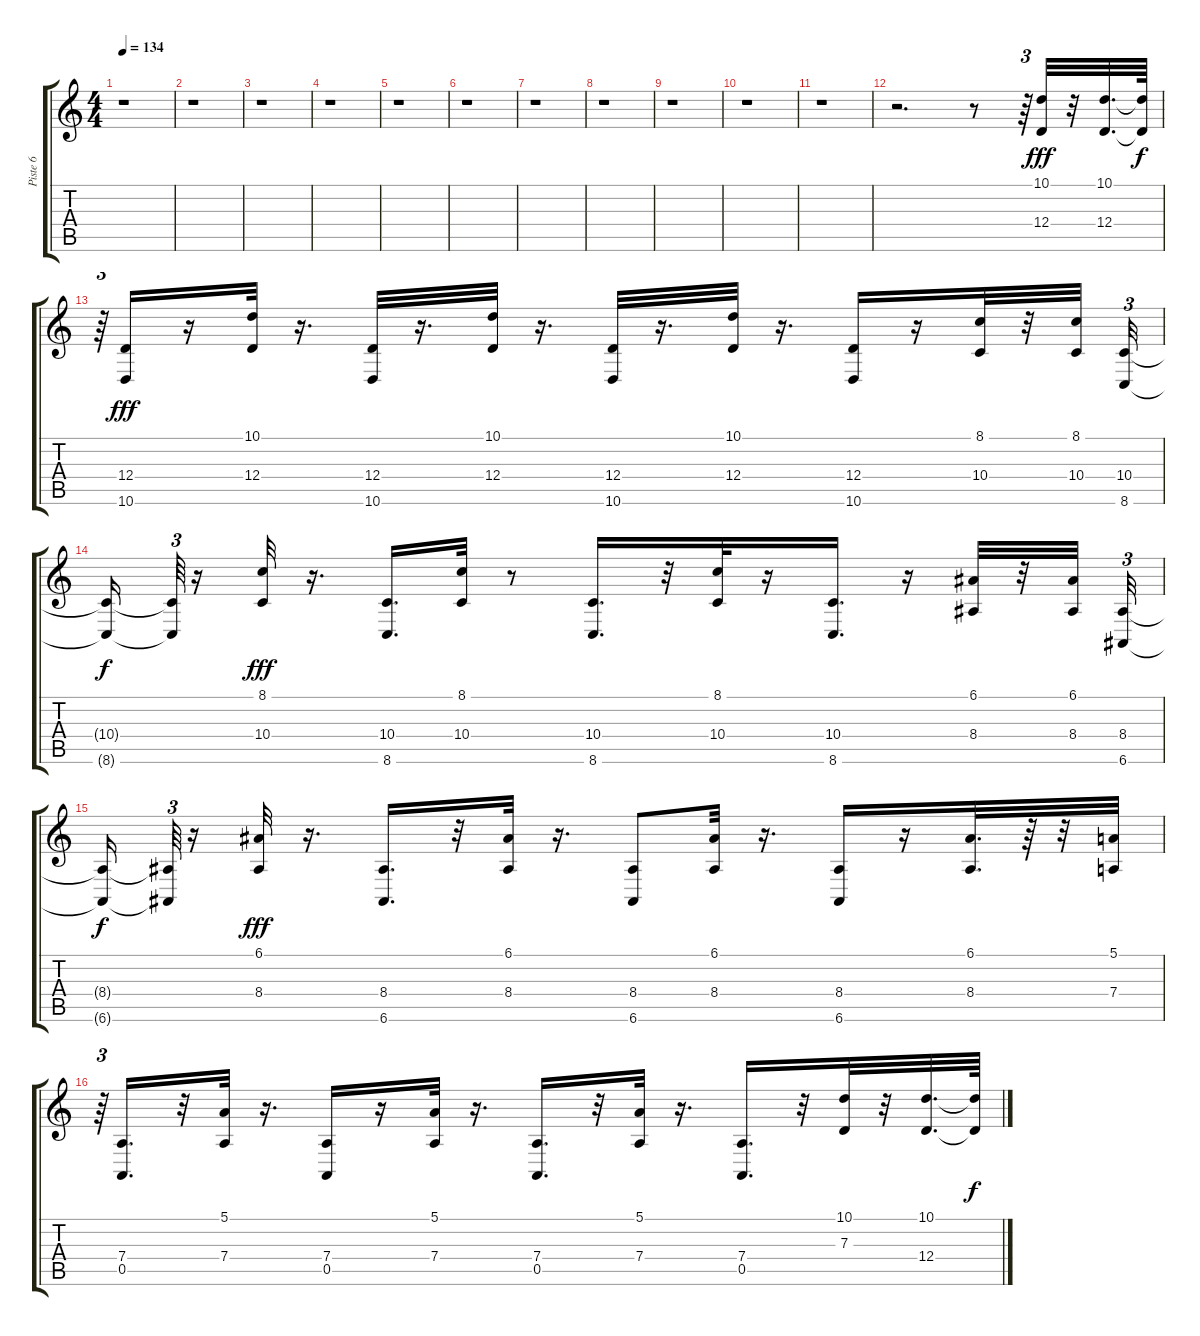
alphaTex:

\track ("Piste 6" "Piste 6") {instrument marimba}
\staff {score tabs}
\tuning (E4 B3 G3 D3 A2 E2) {hide}
\ts (4 4)
\tempo 134
\clef g2
\ks c
r.1{dy fff} |
r.1 |
r.1 |
r.1 |
r.1 |
r.1 |
r.1 |
r.1 |
r.1 |
r.1 |
r.1 |
r.2{d volume 7} r.8 r.64{tu (3 2)} (10.1 12.4).32 r.32 (10.1 12.4).32{d} (10.1{t} 12.4{t}).64{dy f} |
r.64{tu (3 2)} (12.4 10.6).16{dy fff} r.16 (10.1 12.4).32 r.16{d} (12.4 10.6).32 r.16{d} (10.1 12.4).32 r.16{d} (12.4 10.6).32 r.16{d} (10.1 12.4).32 r.16{d} (12.4 10.6).16 r.16 (8.1 10.4).32 r.32 (8.1 10.4).32 (10.4 8.6).32{tu (3 2)} |
(10.4{t} 8.6{t}).16{dy f} (10.4{t} 8.6{t}).64{tu (3 2)} r.16 (8.1 10.4).32{dy fff} r.16{d} (10.4 8.6).16{d} (8.1 10.4).32 r.8 (10.4 8.6).16{d} r.32 (8.1 10.4).32 r.16 (10.4 8.6).16{d} r.16 (6.1 8.4).32 r.32 (6.1 8.4).32 (8.4 6.6).32{tu (3 2)} |
(8.4{t} 6.6{t}).16{dy f} (8.4{t} 6.6{t}).64{tu (3 2)} r.16 (6.1 8.4).32{dy fff} r.16{d} (8.4 6.6).16{d} r.32 (6.1 8.4).32 r.16{d} (8.4 6.6).8 (6.1 8.4).32 r.16{d} (8.4 6.6).16 r.16 (6.1 8.4).32{d} r.64 r.32 (5.1 7.4).32 |
r.64{tu (3 2)} (7.4 0.5).16{d} r.32 (5.1 7.4).32 r.16{d} (7.4 0.5).16 r.16 (5.1 7.4).32 r.16{d} (7.4 0.5).16{d} r.32 (5.1 7.4).32 r.16{d} (7.4 0.5).16{d} r.32 (10.1 7.3).32 r.32 (10.1 12.4).32{d} (10.1{t} 12.4{t}).64{dy f}
